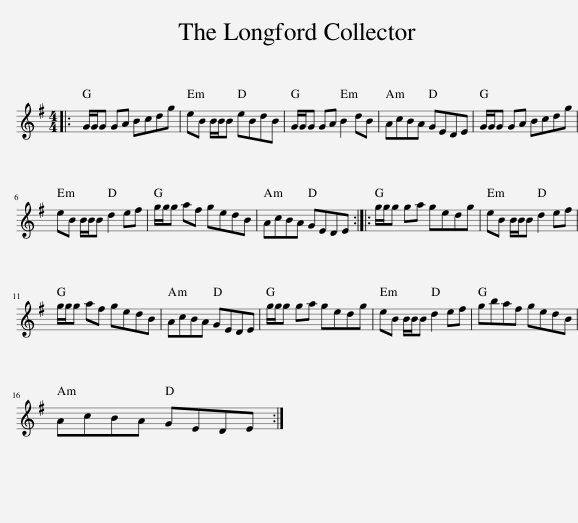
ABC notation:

X:1
L:1/8
M:4/4
I:linebreak $
K:G
V:1 treble
V:1
|: G/G/G GA Bcdg | eB B/B/B eBdB | G/G/G GA B2 dB | AcBA GEDE | G/G/G GA Bcdg |$ %5
 eB B/B/B d2 ef | g/g/g af gedB | AcBA GEDE :: g/g/g ga gedg | eB B/B/B d2 ef |$ %10
 g/g/g af gedB | AcBA GEDE | g/g/g ga gedg | eB B/B/B d2 ef | gbaf gedB |$ %15
 AcBA GEDE :| %16
